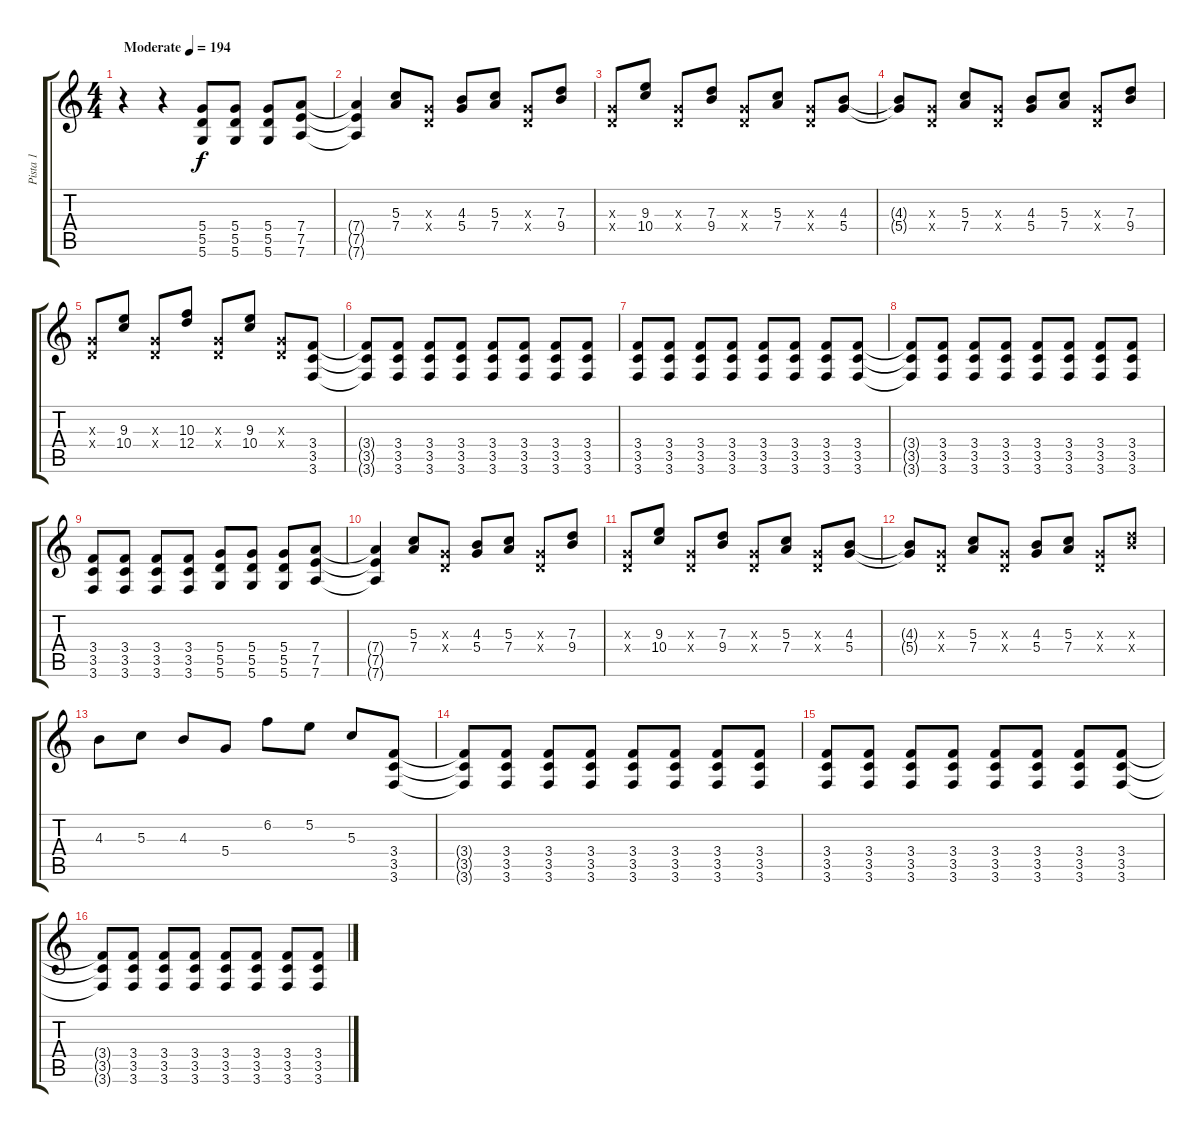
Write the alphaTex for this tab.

\track ("Pista 1" "Pista 1") {instrument distortionguitar}
\staff {score tabs}
\tuning (E4 B3 G3 D3 A2 D2) {hide}
\ts (4 4)
\tempo (194 "Moderate")
\clef g2
\ks c
r.4{dy f instrument distortionguitar} r.4 (5.4 5.5 5.6).8 (5.4 5.5 5.6).8 (5.4 5.5 5.6).8 (7.4 7.5 7.6).8 |
(7.4{t} 7.5{t} 7.6{t}).4 (5.3 7.4).8 (0.3{x} 0.4{x}).8 (4.3 5.4).8 (5.3 7.4).8 (0.3{x} 0.4{x}).8 (7.3 9.4).8 |
(0.3{x} 0.4{x}).8 (9.3 10.4).8 (0.3{x} 0.4{x}).8 (7.3 9.4).8 (0.3{x} 0.4{x}).8 (5.3 7.4).8 (0.3{x} 0.4{x}).8 (4.3 5.4).8 |
(4.3{t} 5.4{t}).8 (0.3{x} 0.4{x}).8 (5.3 7.4).8 (0.3{x} 0.4{x}).8 (4.3 5.4).8 (5.3 7.4).8 (0.3{x} 0.4{x}).8 (7.3 9.4).8 |
(0.3{x} 0.4{x}).8 (9.3 10.4).8 (0.3{x} 0.4{x}).8 (10.3 12.4).8 (0.3{x} 0.4{x}).8 (9.3 10.4).8 (0.3{x} 0.4{x}).8 (3.4 3.5 3.6).8 |
(3.4{t} 3.5{t} 3.6{t}).8 (3.4 3.5 3.6).8 (3.4 3.5 3.6).8 (3.4 3.5 3.6).8 (3.4 3.5 3.6).8 (3.4 3.5 3.6).8 (3.4 3.5 3.6).8 (3.4 3.5 3.6).8 |
(3.4 3.5 3.6).8 (3.4 3.5 3.6).8 (3.4 3.5 3.6).8 (3.4 3.5 3.6).8 (3.4 3.5 3.6).8 (3.4 3.5 3.6).8 (3.4 3.5 3.6).8 (3.4 3.5 3.6).8 |
(3.4{t} 3.5{t} 3.6{t}).8 (3.4 3.5 3.6).8 (3.4 3.5 3.6).8 (3.4 3.5 3.6).8 (3.4 3.5 3.6).8 (3.4 3.5 3.6).8 (3.4 3.5 3.6).8 (3.4 3.5 3.6).8 |
(3.4 3.5 3.6).8 (3.4 3.5 3.6).8 (3.4 3.5 3.6).8 (3.4 3.5 3.6).8 (5.4 5.5 5.6).8 (5.4 5.5 5.6).8 (5.4 5.5 5.6).8 (7.4 7.5 7.6).8 |
(7.4{t} 7.5{t} 7.6{t}).4 (5.3 7.4).8 (0.3{x} 0.4{x}).8 (4.3 5.4).8 (5.3 7.4).8 (0.3{x} 0.4{x}).8 (7.3 9.4).8 |
(0.3{x} 0.4{x}).8 (9.3 10.4).8 (0.3{x} 0.4{x}).8 (7.3 9.4).8 (0.3{x} 0.4{x}).8 (5.3 7.4).8 (0.3{x} 0.4{x}).8 (4.3 5.4).8 |
(4.3{t} 5.4{t}).8 (0.3{x} 0.4{x}).8 (5.3 7.4).8 (0.3{x} 0.4{x}).8 (4.3 5.4).8 (5.3 7.4).8 (0.3{x} 0.4{x}).8 (7.3{x} 9.4{x}).8 |
4.3.8 5.3.8 4.3.8 5.4.8 6.2.8 5.2.8 5.3.8 (3.4 3.5 3.6).8 |
(3.4{t} 3.5{t} 3.6{t}).8 (3.4 3.5 3.6).8 (3.4 3.5 3.6).8 (3.4 3.5 3.6).8 (3.4 3.5 3.6).8 (3.4 3.5 3.6).8 (3.4 3.5 3.6).8 (3.4 3.5 3.6).8 |
(3.4 3.5 3.6).8 (3.4 3.5 3.6).8 (3.4 3.5 3.6).8 (3.4 3.5 3.6).8 (3.4 3.5 3.6).8 (3.4 3.5 3.6).8 (3.4 3.5 3.6).8 (3.4 3.5 3.6).8 |
(3.4{t} 3.5{t} 3.6{t}).8 (3.4 3.5 3.6).8 (3.4 3.5 3.6).8 (3.4 3.5 3.6).8 (3.4 3.5 3.6).8 (3.4 3.5 3.6).8 (3.4 3.5 3.6).8 (3.4 3.5 3.6).8
